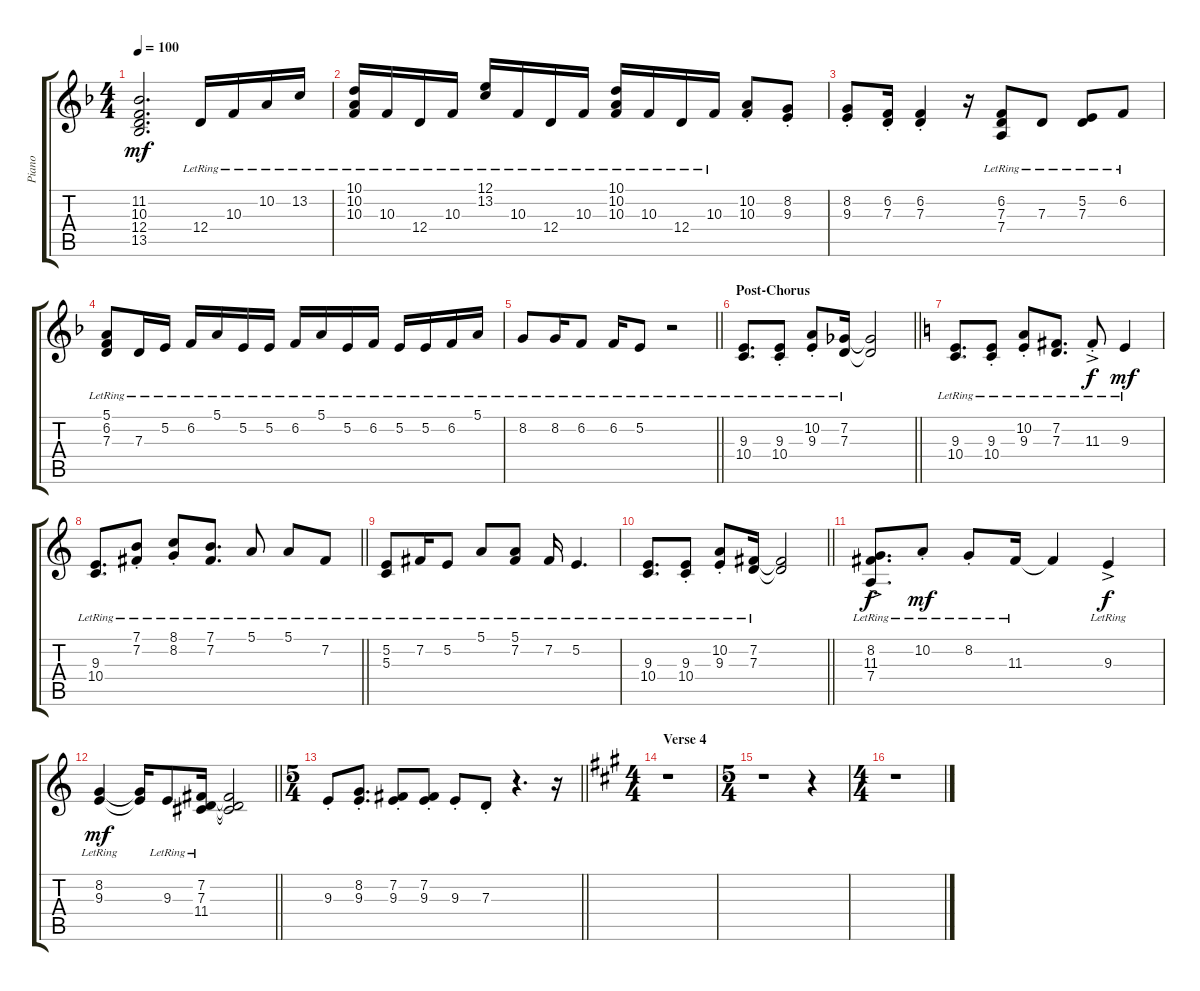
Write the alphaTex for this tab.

\track ("Piano" "Piano") {instrument acousticgrandpiano}
\staff {score tabs}
\tuning (E4 B3 G3 D3 A2 D2) {hide}
\ts (4 4)
\tempo 100
\clef g2
\ks f
(11.2 10.3 12.4 13.5).2{d dy mf} 12.4{lr}.16 10.3{lr}.16 10.2{lr}.16 13.2{lr}.16 |
(10.1{lr} 10.2{lr} 10.3{lr}).16 10.3{lr}.16 12.4{lr}.16 10.3{lr}.16 (12.1{lr} 13.2{lr}).16 10.3{lr}.16 12.4{lr}.16 10.3{lr}.16 (10.1{lr} 10.2{lr} 10.3{lr}).16 10.3{lr}.16 12.4{lr}.16 10.3{lr}.16 (10.2{st} 10.3{st}).8 (8.2{st} 9.3{st}).8 |
(8.2{st} 9.3{st}).8 (6.2{st} 7.3{st}).16 (6.2{st} 7.3{st}).4 r.16 (6.2{lr} 7.3{lr} 7.4{lr}).8 7.3{lr}.8 (5.2{lr} 7.3{lr}).8 6.2{lr}.8 |
(5.1{lr} 6.2{lr} 7.3{lr}).8 7.3{lr}.16 5.2{lr}.16 6.2{lr}.16 5.1{lr}.16 5.2{lr}.16 5.2{lr}.16 6.2{lr}.16 5.1{lr}.16 5.2{lr}.16 6.2{lr}.16 5.2{lr}.16 5.2{lr}.16 6.2{lr}.16 5.1{lr}.16 |
\barLineRight lightlight
8.2{lr}.8 8.2{lr}.16 6.2{lr}.8 6.2{lr}.16 5.2{lr}.8 r.2 |
\section ("" "Post-Chorus")
\barLineRight lightlight
(9.3{lr} 10.4{lr}).8{d} (9.3{st lr} 10.4{st lr}).8 (10.2{st lr} 9.3{st lr}).8 (7.2{lr} 7.3{lr}).16 (7.2{t} 7.3{t}).2 |
\ks c
(9.3{lr} 10.4{lr}).8{d} (9.3{st lr} 10.4{st lr}).8 (10.2{st lr} 9.3{st lr}).8 (7.2{lr} 7.3{lr}).8{d} 11.3{ac st lr}.8{dy f} 9.3{lr}.4{dy mf} |
\barLineRight lightlight
(9.3{lr} 10.4{lr}).8{d} (7.1{st lr} 7.2{st lr}).8 (8.1{st lr} 8.2{st lr}).8 (7.1{lr} 7.2{lr}).8{d} 5.1{lr}.8 5.1{lr}.8 7.2{lr}.8 |
(5.2{lr} 5.3{lr}).8 7.2{lr}.16 5.2{lr}.8 5.1{lr}.8 (5.1{lr} 7.2{lr}).8 7.2{lr}.16 5.2{lr}.4{d} |
\barLineRight lightlight
(9.3{lr} 10.4{lr}).8{d} (9.3{st lr} 10.4{st lr}).8 (10.2{st lr} 9.3{st lr}).8 (7.2{lr} 7.3{lr}).16 (7.2{t} 7.3{t}).2 |
(8.2{ac lr} 11.3{ac lr} 7.4{ac lr}).8{d dy f} 10.2{st lr}.8{dy mf} 8.2{st lr}.8 11.3{lr}.16 11.3{t}.4 9.3{ac lr}.4{dy f} |
\barLineRight lightlight
(8.2{lr} 9.3{lr}).4{dy mf} (8.2{t} 9.3{t}).16 9.3{lr}.8 (7.2{lr} 7.3{lr} 11.4{lr}).16 (7.2{t} 7.3{t} 11.4{t}).2 |
\ts (5 4)
\barLineRight lightlight
9.3{st}.8 (8.2{st} 9.3{st}).8{d} (7.2{st} 9.3{st}).8 (7.2{st} 9.3{st}).8 9.3{st}.8 7.3{st}.8 r.4{d} r.16 |
\ts (4 4)
\section ("" "Verse 4")
\ks a
r.1 |
\ts (5 4)
r.1 r.4 |
\ts (4 4)
r.1
